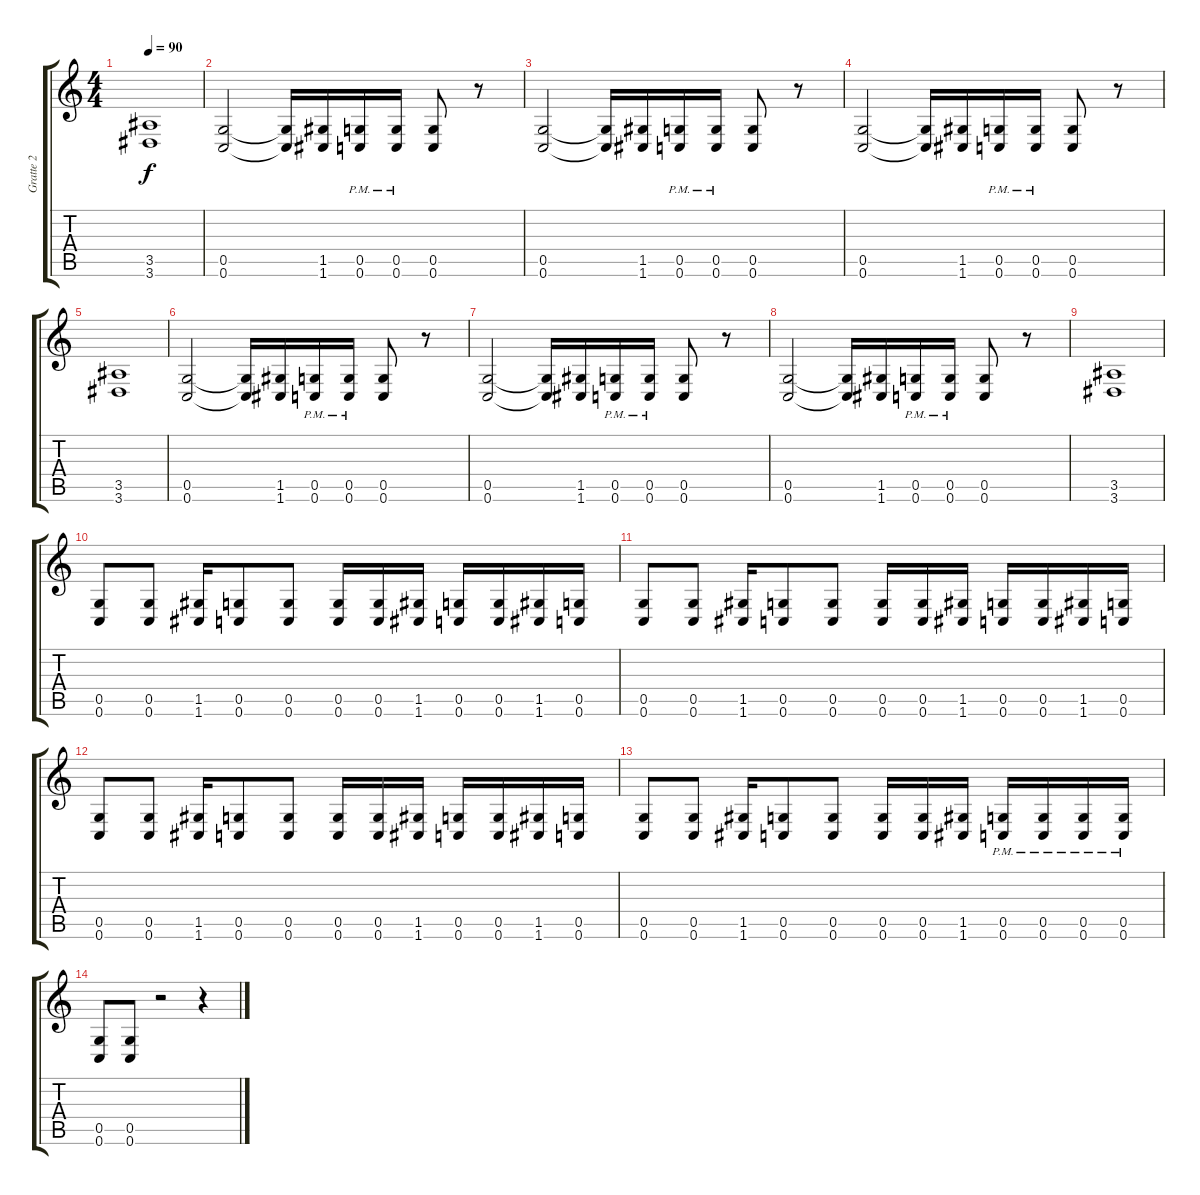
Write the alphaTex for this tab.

\track ("Gratte 2" "Gratte 2") {instrument distortionguitar}
\staff {score tabs}
\tuning (D4 A3 F3 C3 G2 C2) {hide}
\ts (4 4)
\tempo 90
\clef g2
\ks c
(3.5 3.6).1{dy f} |
(0.5 0.6).2 (0.5{t} 0.6{t}).16 (1.5 1.6).16 (0.5{pm} 0.6{pm}).16 (0.5{pm} 0.6{pm}).16 (0.5 0.6).8 r.8 |
(0.5 0.6).2 (0.5{t} 0.6{t}).16 (1.5 1.6).16 (0.5{pm} 0.6{pm}).16 (0.5{pm} 0.6{pm}).16 (0.5 0.6).8 r.8 |
(0.5 0.6).2 (0.5{t} 0.6{t}).16 (1.5 1.6).16 (0.5{pm} 0.6{pm}).16 (0.5{pm} 0.6{pm}).16 (0.5 0.6).8 r.8 |
(3.5 3.6).1 |
(0.5 0.6).2 (0.5{t} 0.6{t}).16 (1.5 1.6).16 (0.5{pm} 0.6{pm}).16 (0.5{pm} 0.6{pm}).16 (0.5 0.6).8 r.8 |
(0.5 0.6).2 (0.5{t} 0.6{t}).16 (1.5 1.6).16 (0.5{pm} 0.6{pm}).16 (0.5{pm} 0.6{pm}).16 (0.5 0.6).8 r.8 |
(0.5 0.6).2 (0.5{t} 0.6{t}).16 (1.5 1.6).16 (0.5{pm} 0.6{pm}).16 (0.5{pm} 0.6{pm}).16 (0.5 0.6).8 r.8 |
(3.5 3.6).1 |
(0.5 0.6).8 (0.5 0.6).8 (1.5 1.6).16 (0.5 0.6).8 (0.5 0.6).8 (0.5 0.6).16 (0.5 0.6).16 (1.5 1.6).16 (0.5 0.6).16 (0.5 0.6).16 (1.5 1.6).16 (0.5 0.6).16 |
(0.5 0.6).8 (0.5 0.6).8 (1.5 1.6).16 (0.5 0.6).8 (0.5 0.6).8 (0.5 0.6).16 (0.5 0.6).16 (1.5 1.6).16 (0.5 0.6).16 (0.5 0.6).16 (1.5 1.6).16 (0.5 0.6).16 |
(0.5 0.6).8 (0.5 0.6).8 (1.5 1.6).16 (0.5 0.6).8 (0.5 0.6).8 (0.5 0.6).16 (0.5 0.6).16 (1.5 1.6).16 (0.5 0.6).16 (0.5 0.6).16 (1.5 1.6).16 (0.5 0.6).16 |
(0.5 0.6).8 (0.5 0.6).8 (1.5 1.6).16 (0.5 0.6).8 (0.5 0.6).8 (0.5 0.6).16 (0.5 0.6).16 (1.5 1.6).16 (0.5{pm} 0.6{pm}).16 (0.5{pm} 0.6{pm}).16 (0.5{pm} 0.6{pm}).16 (0.5{pm} 0.6{pm}).16 |
(0.5 0.6).8 (0.5 0.6).8 r.2 r.4
